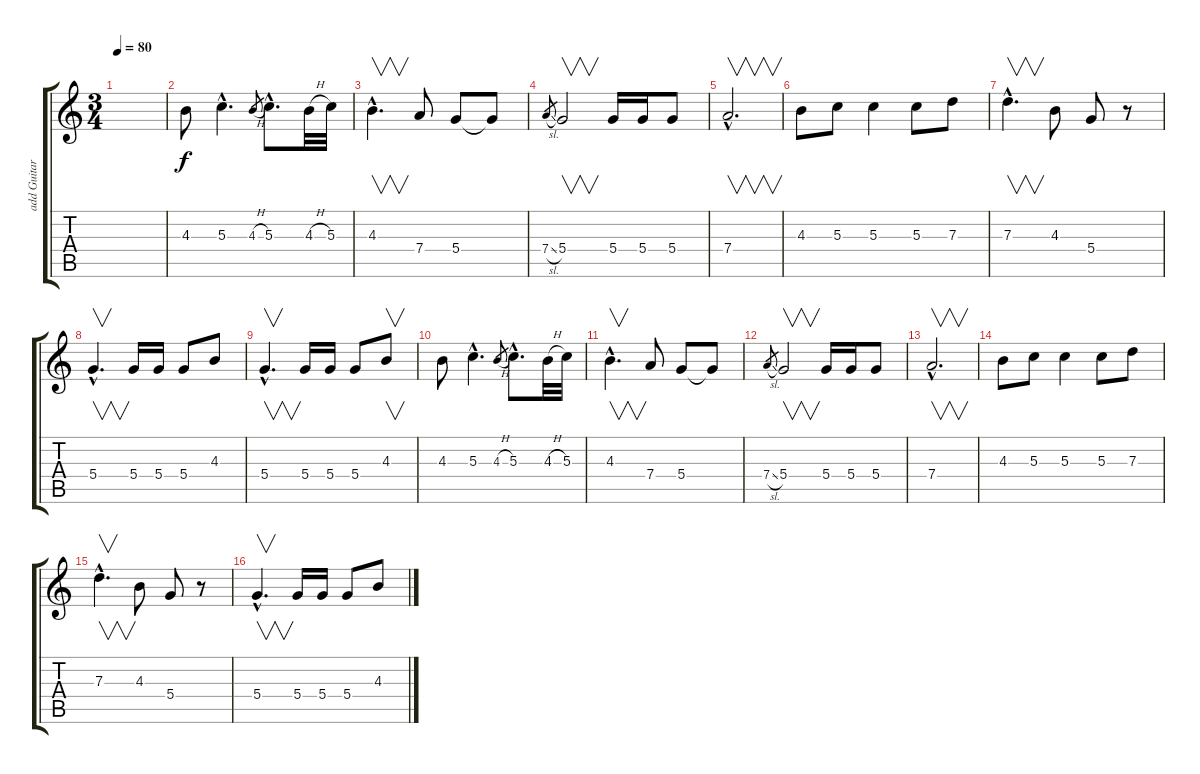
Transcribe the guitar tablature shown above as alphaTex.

\track ("add Guitar" "add Guitar") {instrument acousticguitarnylon}
\staff {score tabs}
\tuning (E4 B3 G3 D3 A2 E2) {hide}
\ts (3 4)
\tempo 80
\clef g2
\ks c
|
4.3.8 5.3{hac}.4{d} 4.3{h}.8{gr} 5.3{hac}.8{d} 4.3{h}.32 5.3.32 |
4.3{hac}.4{v d} 7.4.8 5.4.8 5.4{t}.8 |
7.4{sl}.8{gr} 5.4.2{v} 5.4.16 5.4.16 5.4.8 |
7.4{hac}.2{v d} |
4.3.8 5.3.8 5.3.4 5.3.8 7.3.8 |
7.3{hac}.4{v d} 4.3.8 5.4.8 r.8 |
5.4{hac}.4{v d} 5.4.16 5.4.16 5.4.8 4.3.8 |
5.4{hac}.4{v d} 5.4.16 5.4.16 5.4.8 4.3.8{v} |
4.3.8 5.3{hac}.4{d} 4.3{h}.8{gr} 5.3{hac}.8{d} 4.3{h}.32 5.3.32 |
4.3{hac}.4{v d} 7.4.8 5.4.8 5.4{t}.8 |
7.4{sl}.8{gr} 5.4.2{v} 5.4.16 5.4.16 5.4.8 |
7.4{hac}.2{v d} |
4.3.8 5.3.8 5.3.4 5.3.8 7.3.8 |
7.3{hac}.4{v d} 4.3.8 5.4.8 r.8 |
5.4{hac}.4{v d} 5.4.16 5.4.16 5.4.8 4.3.8
